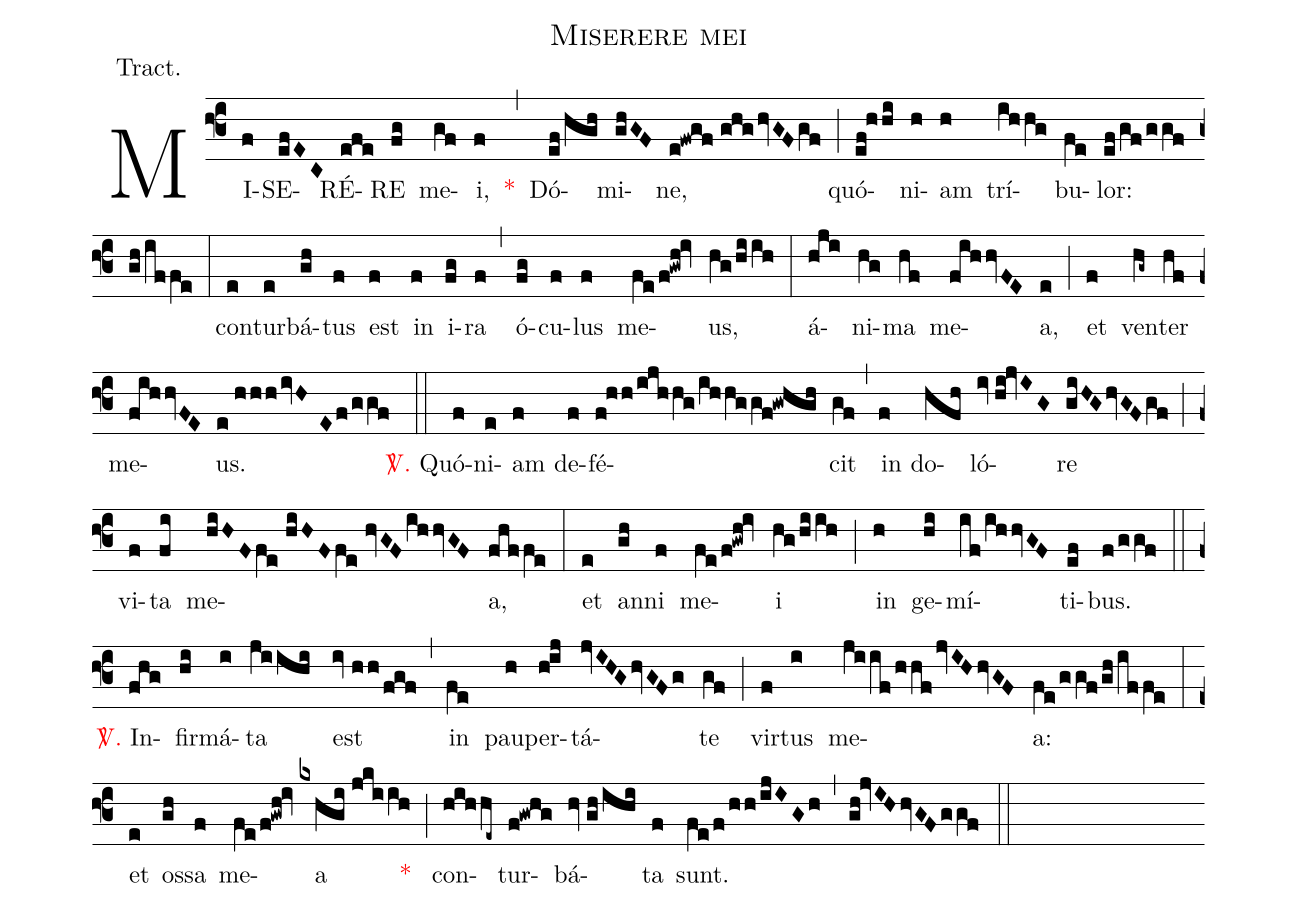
name:Miserere mei;
annotation:Tract.;
mode:II.;
office-part:Tract;
%%
(f3) MI(f)SE(efEC)RÉ(efe)RE(fg) me(gf)i,(f) <v>\red{*}</v>(,) Dó(ef/hgh)mi(ghGF)ne,(e!fwgf//ghghvGFgf) (;) quó(ef!hhi)ni(h)am(h) trí(ihhg)bu(fe)lor:(ef/gf/ggf/gh/iffe) (:) con(e)tur(e)bá(gh)tus(f) est(f) in(f) i(fg)ra(f) (,) ó(fg)cu(f)lus(f) me(fe/f!gwh!iv)us,(hg/hiih) (:) á(hji)ni(hg)ma(hf) me(fihhvFE)a,(e) (;) et(f) ven(hg~)ter(hf) me(fihhvFE)us.(e//hhhivHEf/ggf) (::) <v>\red{\Vbar.}</v> Quó(f)ni(e)am(f) de(f)fé(f!hh/ijhhg/ihhggf!gwhgh)cit(gf) (,) in(f) do(hfh)ló(iv//hi!jvIG)re(giHGhvGFgf) (;) vi(f)ta(fi) me(hiHFfe//hiHFfe//hvGFihhvGF)a,(fhffe) (:) et(e) an(gh)ni(f) me(fe/f!gwh!iv)i(hg/hiih) (;) in(h) ge(hi)mí(if/ihhvGF)ti(ef)bus.(f/ggf) (::) <v>\red{\Vbar.}</v> In(fhg)fir(hi)má(i)ta(jiihi) est(iv//hh/fgf) (,) in(fe) pau(h)per(h!ij)tá(jvIHGhvGFg)te(gf) (;) vir(f)tus(i) me(jiif/hhfjvIHhvGF)a:(fe/ggf/gh/iffe) (:) et(e) os(gh)sa(f) me(fe/f!gwh!iv)a(kx!hgi//jkiih) <v>\red{*}</v>(;) con(hihhe~)tur(f!gwhg)bá(hv//gh/ihi)ta(f) sunt.(fe/f/hh/ijIGh) (,) (gh!jvIHhvGFggf) (::)
